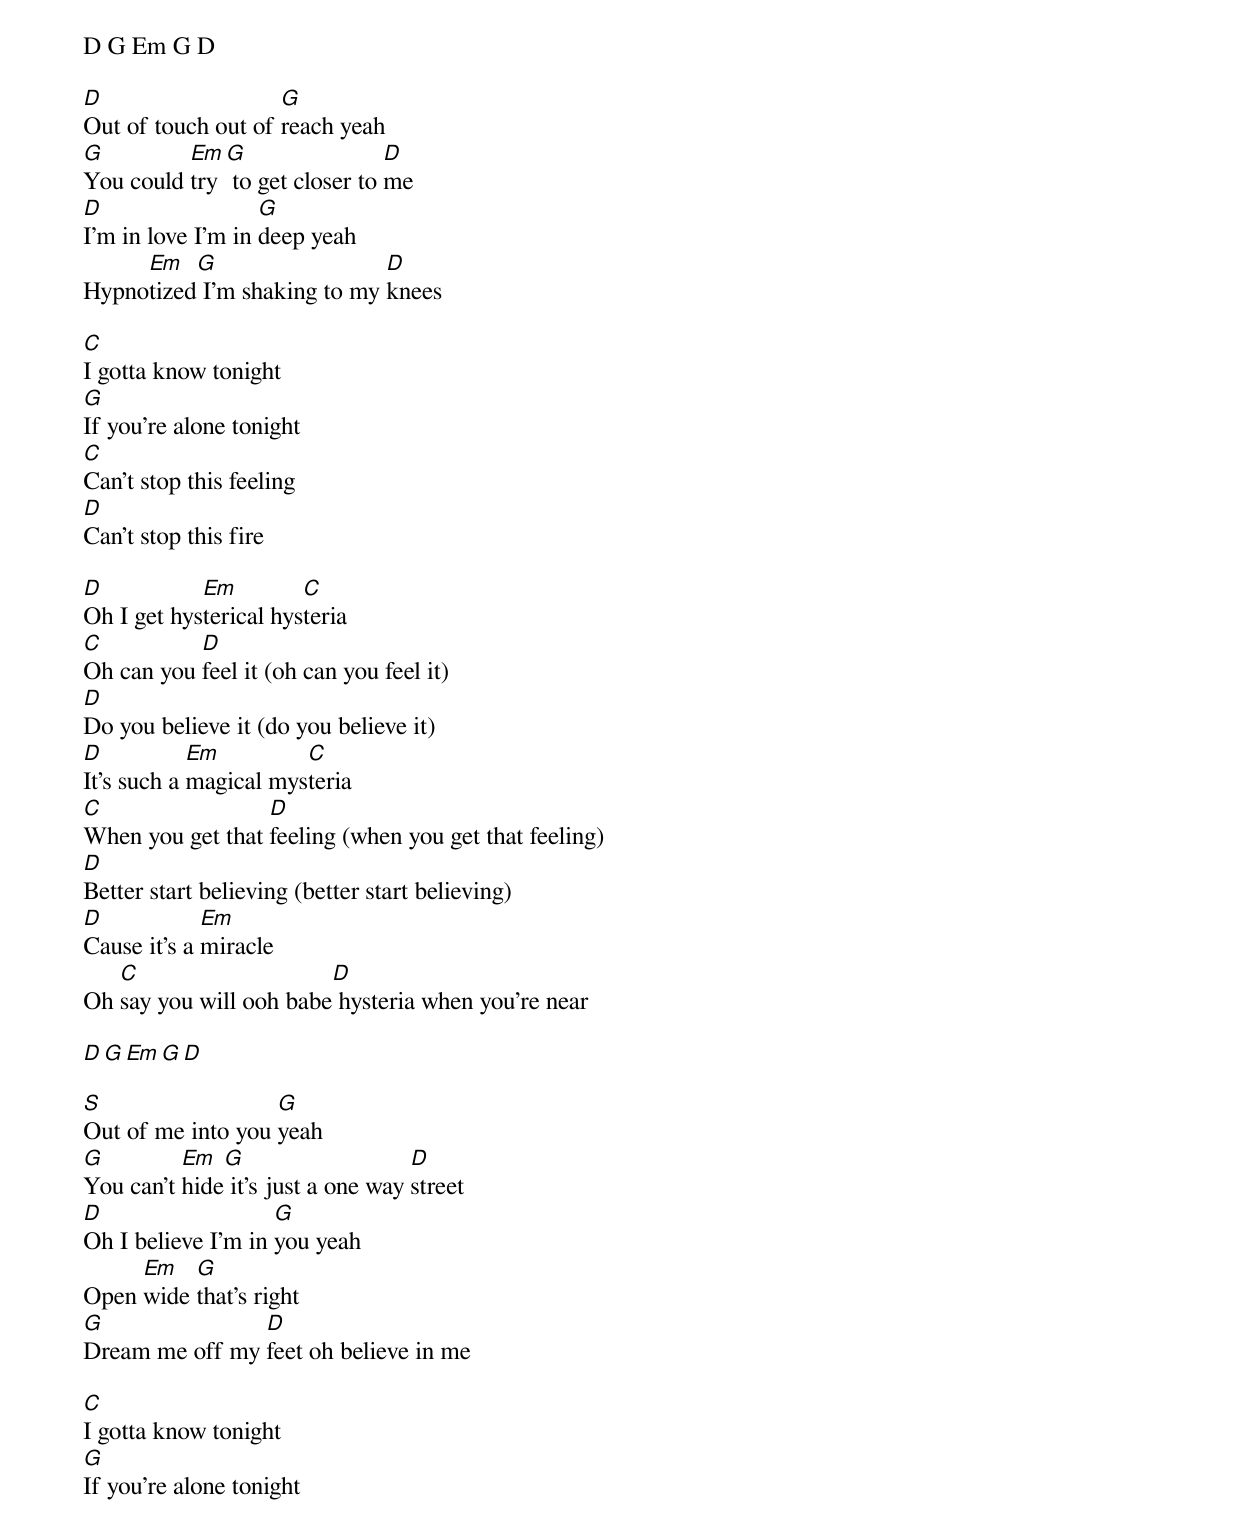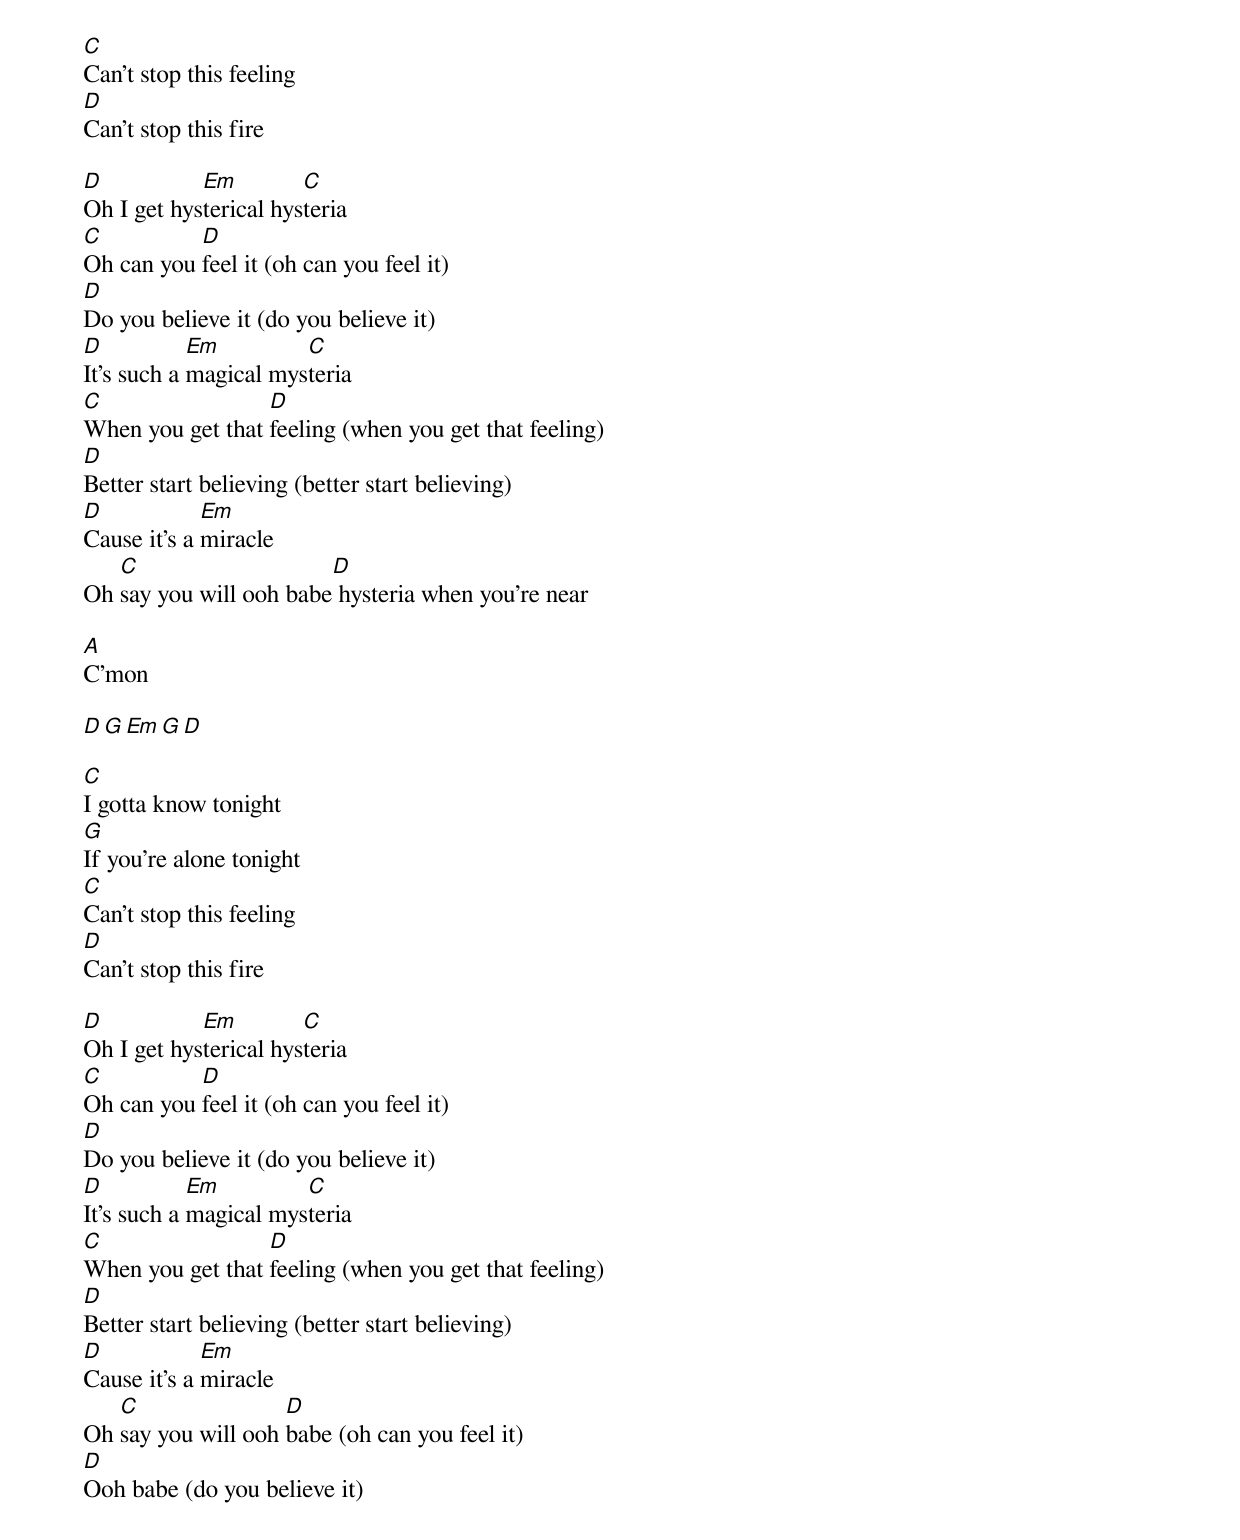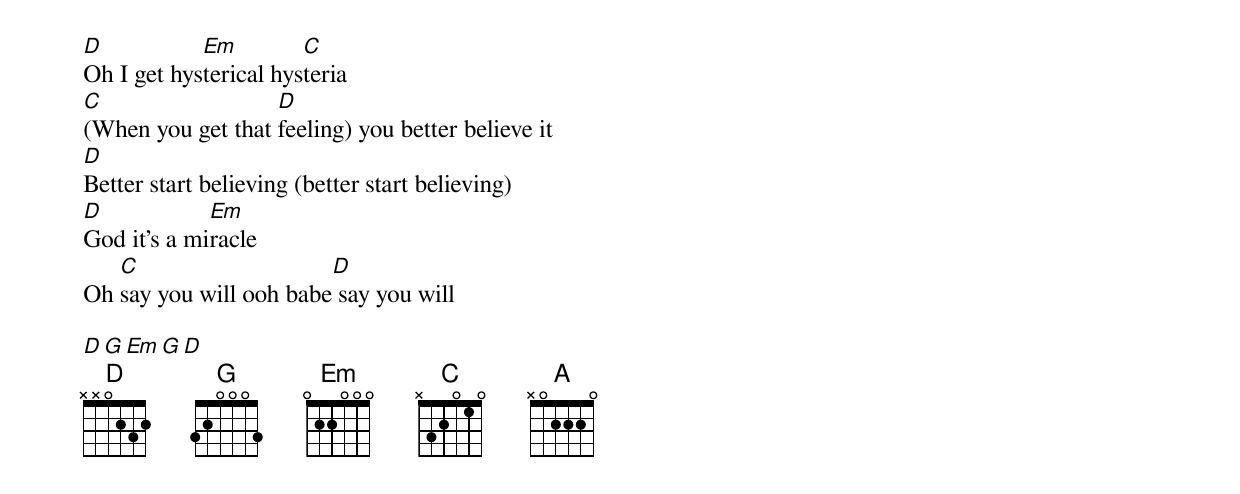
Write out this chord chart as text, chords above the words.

D G Em G D

D                   G
Out of touch out of reach yeah
G         Em G                 D
You could try to get closer to me
D                  G
I'm in love I'm in deep yeah
     Em   G                  D
Hypnotized I'm shaking to my knees

C
I gotta know tonight
G
If you're alone tonight
C
Can't stop this feeling
D
Can't stop this fire

D           Em         C
Oh I get hysterical hysteria
C          D
Oh can you feel it (oh can you feel it)
D
Do you believe it (do you believe it)
D           Em         C
It's such a magical mysteria
C                 D
When you get that feeling (when you get that feeling)
D
Better start believing (better start believing)
D            Em
Cause it's a miracle
   C                    D
Oh say you will ooh babe hysteria when you're near

D G Em G D

S                  G
Out of me into you yeah
G         Em  G                    D
You can't hide it's just a one way street
D                   G
Oh I believe I'm in you yeah
     Em   G
Open wide that's right
G               D
Dream me off my feet oh believe in me

C
I gotta know tonight
G
If you're alone tonight
C
Can't stop this feeling
D
Can't stop this fire

D           Em         C
Oh I get hysterical hysteria
C          D
Oh can you feel it (oh can you feel it)
D
Do you believe it (do you believe it)
D           Em         C
It's such a magical mysteria
C                 D
When you get that feeling (when you get that feeling)
D
Better start believing (better start believing)
D            Em
Cause it's a miracle
   C                    D
Oh say you will ooh babe hysteria when you're near

A
C'mon

D G Em G D

C
I gotta know tonight
G
If you're alone tonight
C
Can't stop this feeling
D
Can't stop this fire

D           Em         C
Oh I get hysterical hysteria
C          D
Oh can you feel it (oh can you feel it)
D
Do you believe it (do you believe it)
D           Em         C
It's such a magical mysteria
C                 D
When you get that feeling (when you get that feeling)
D
Better start believing (better start believing)
D            Em
Cause it's a miracle
   C                D
Oh say you will ooh babe (oh can you feel it)
D
Ooh babe (do you believe it)

D           Em         C
Oh I get hysterical hysteria
C                  D
(When you get that feeling) you better believe it
D
Better start believing (better start believing)
D            Em
God it's a miracle
   C                    D
Oh say you will ooh babe say you will

D G Em G D
